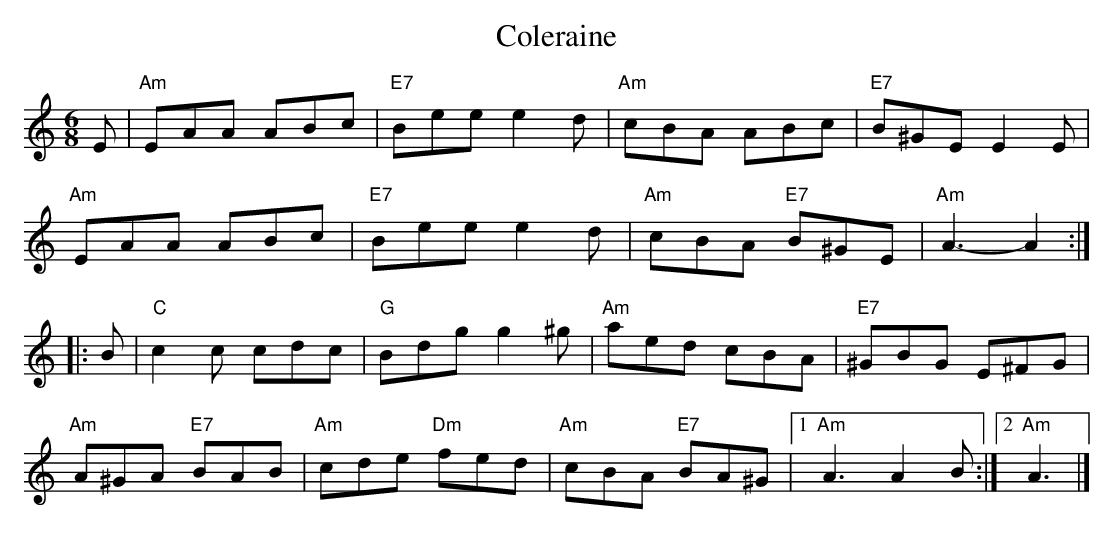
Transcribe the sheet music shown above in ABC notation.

X:1
T:Coleraine
M:6/8
Q:140
K:Am
E|"Am"EAA ABc|"E7"Bee e2d|"Am"cBA ABc|"E7"B^GE E2E|
"Am"EAA ABc|"E7"Bee e2d|"Am"cBA "E7"B^GE|"Am"A3 -A2:|
|:B|"C"c2c cdc|"G"Bdg g2^g|"Am"aed cBA|"E7"^GBG E^FG|
"Am"A^GA "E7"BAB|"Am"cde "Dm"fed|"Am"cBA "E7"BA^G|1"Am"A3 A2B:|2"Am" A3|]
